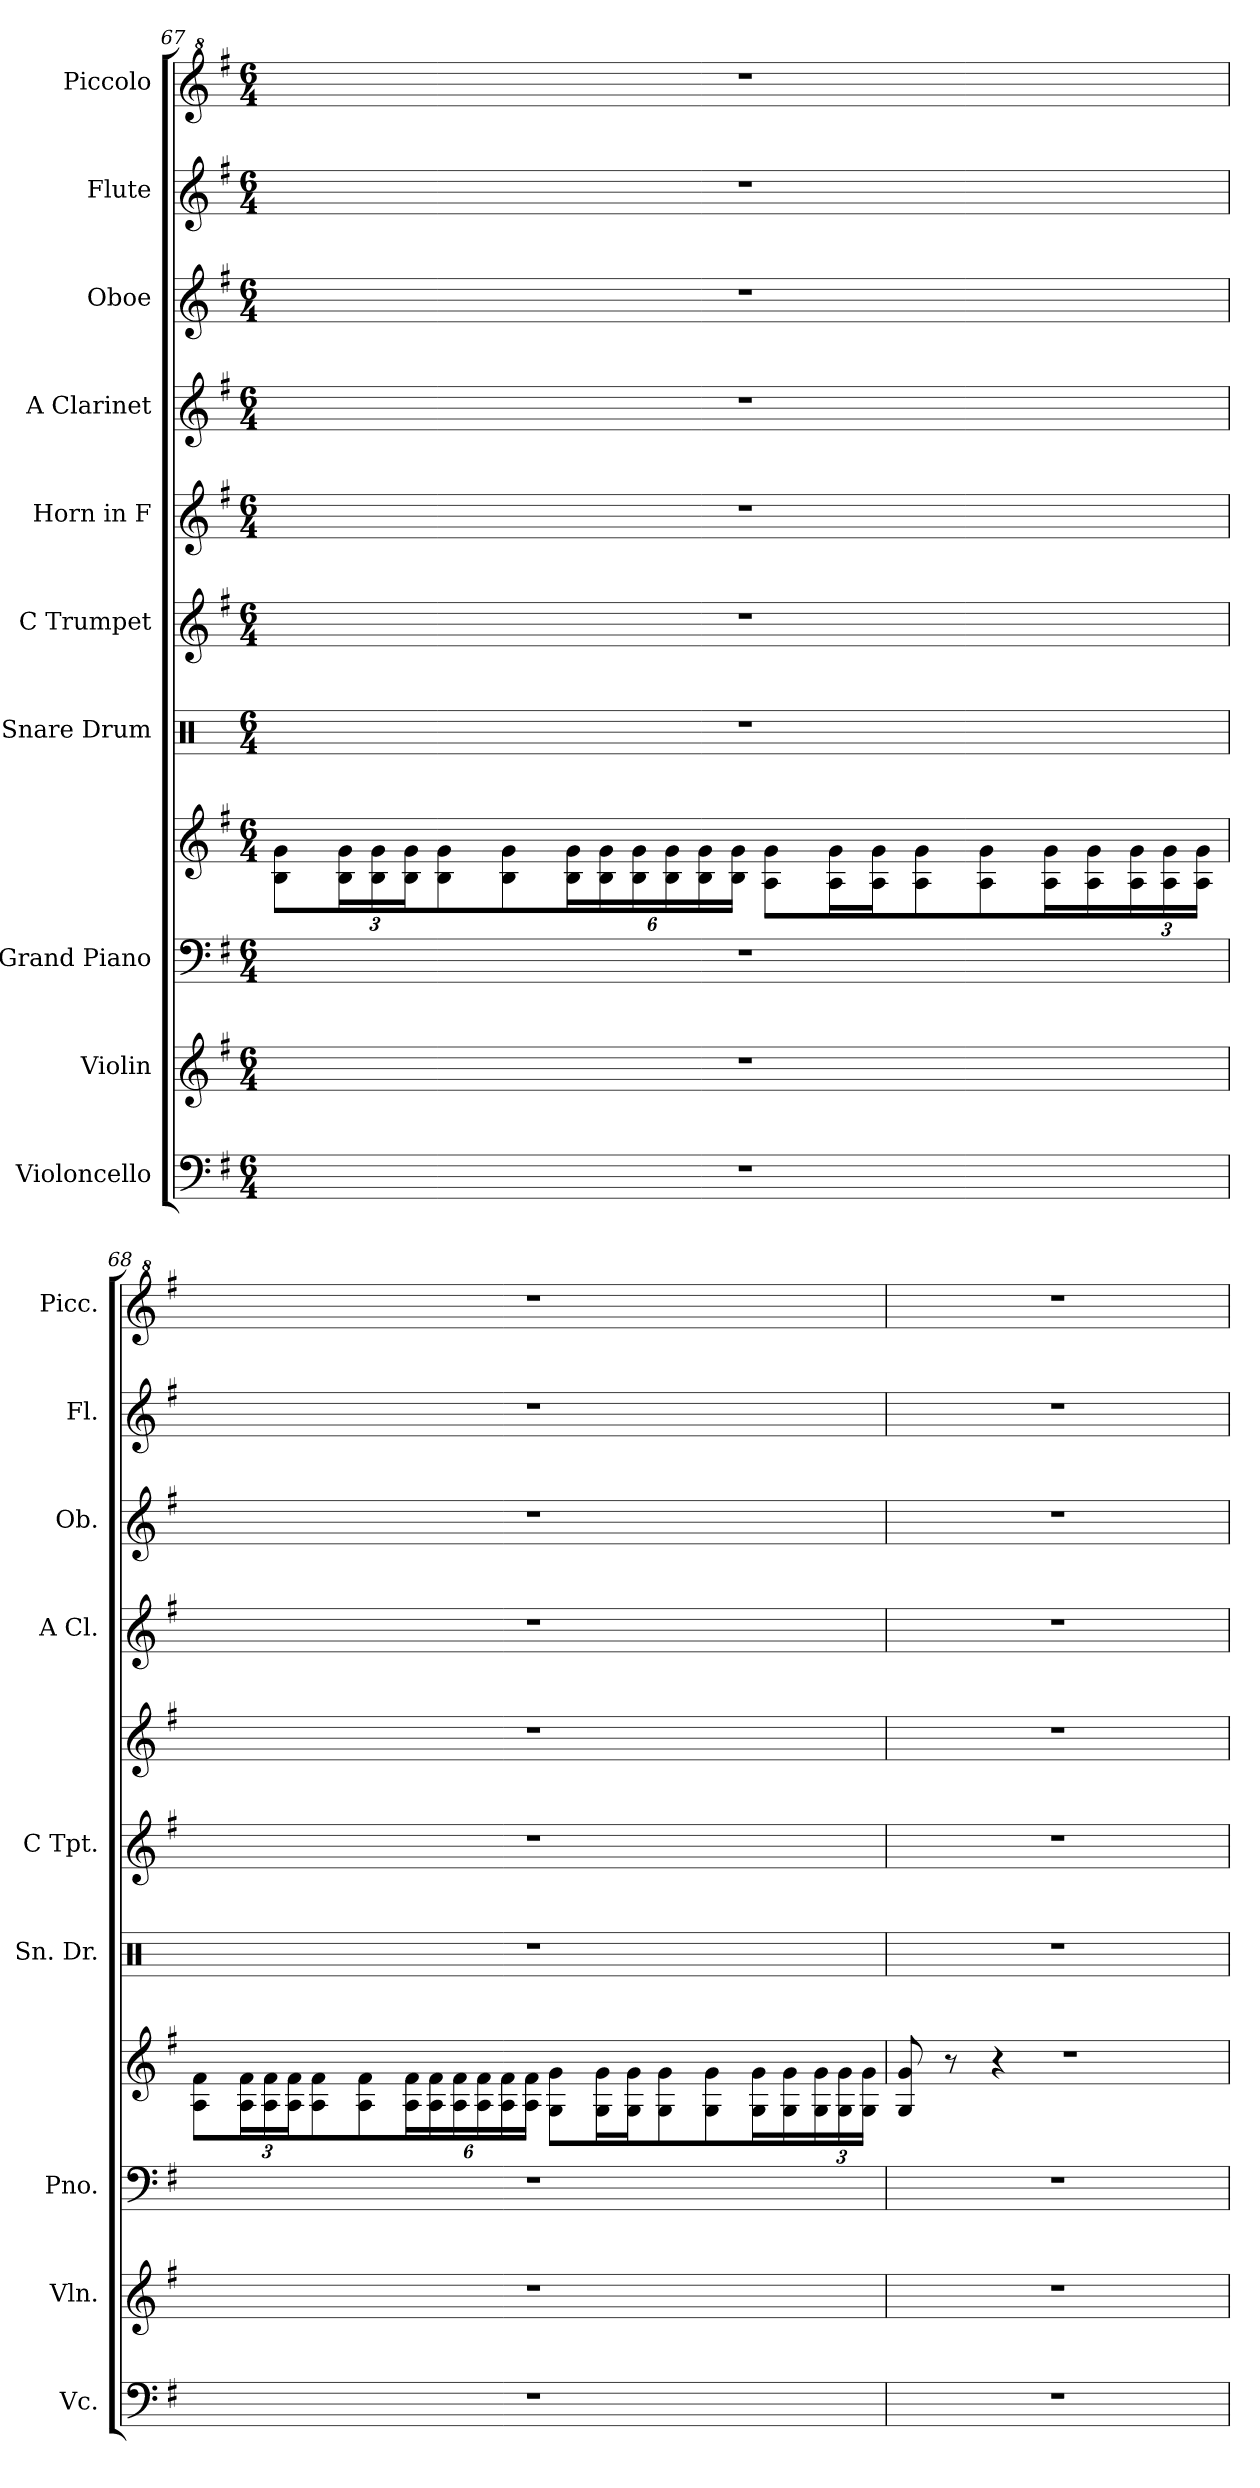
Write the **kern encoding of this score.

**kern	**kern	**kern	**kern	**kern	**kern	**kern	**kern	**kern	**kern	**kern
*part10	*part9	*part8	*part8	*part7	*part6	*part5	*part4	*part3	*part2	*part1
*staff11	*staff10	*staff9	*staff8	*staff7	*staff6	*staff5	*staff4	*staff3	*staff2	*staff1
*I"Violoncello	*I"Violin	*I"Grand Piano	*	*I"Snare Drum	*I"C Trumpet	*I"Horn in F	*I"A Clarinet	*I"Oboe	*I"Flute	*I"Piccolo
*I'Vc.	*I'Vln.	*I'Pno.	*	*I'Sn. Dr.	*I'C Tpt.	*	*I'A Cl.	*I'Ob.	*I'Fl.	*I'Picc.
!!LO:LB:g=z
*clefF4	*clefG2	*clefF4	*clefG2	*clefX	*clefG2	*clefG2	*clefG2	*clefG2	*clefG2	*clefG^2
*	*	*	*	*	*	*ITrd4c7	*ITrd2c3	*	*	*
*k[f#]	*k[f#]	*k[f#]	*k[f#]	*k[]	*k[f#]	*k[]	*k[f#c#g#d#]	*k[f#]	*k[f#]	*k[f#]
*M6/4	*M6/4	*M6/4	*M6/4	*M6/4	*M6/4	*M6/4	*M6/4	*M6/4	*M6/4	*M6/4
=67	=67	=67	=67	=67	=67	=67	=67	=67	=67	=67
1.r	1.r	1.r	8B\ 8g\L	1.r	1.r	1.r	1.r	1.r	1.r	1.r
*	*	*	*Xbrackettup	*	*	*	*	*	*	*
.	.	.	24B\ 24g\L	.	.	.	.	.	.	.
.	.	.	24B\ 24g\	.	.	.	.	.	.	.
.	.	.	24B\ 24g\J	.	.	.	.	.	.	.
.	.	.	8B\ 8g\	.	.	.	.	.	.	.
.	.	.	8B\ 8g\	.	.	.	.	.	.	.
.	.	.	24B\ 24g\L	.	.	.	.	.	.	.
.	.	.	24B\ 24g\	.	.	.	.	.	.	.
.	.	.	24B\ 24g\	.	.	.	.	.	.	.
.	.	.	24B\ 24g\	.	.	.	.	.	.	.
.	.	.	24B\ 24g\	.	.	.	.	.	.	.
.	.	.	24B\ 24g\JJ	.	.	.	.	.	.	.
.	.	.	8A\ 8g\L	.	.	.	.	.	.	.
.	.	.	16A\ 16g\L	.	.	.	.	.	.	.
.	.	.	16A\ 16g\J	.	.	.	.	.	.	.
.	.	.	8A\ 8g\	.	.	.	.	.	.	.
.	.	.	8A\ 8g\	.	.	.	.	.	.	.
.	.	.	16A\ 16g\L	.	.	.	.	.	.	.
.	.	.	16A\ 16g\	.	.	.	.	.	.	.
.	.	.	24A\ 24g\	.	.	.	.	.	.	.
.	.	.	24A\ 24g\	.	.	.	.	.	.	.
.	.	.	24A\ 24g\JJ	.	.	.	.	.	.	.
!!LO:LB:g=z
=68	=68	=68	=68	=68	=68	=68	=68	=68	=68	=68
1.r	1.r	1.r	8A\ 8f#\L	1.r	1.r	1.r	1.r	1.r	1.r	1.r
.	.	.	24A\ 24f#\L	.	.	.	.	.	.	.
.	.	.	24A\ 24f#\	.	.	.	.	.	.	.
.	.	.	24A\ 24f#\J	.	.	.	.	.	.	.
.	.	.	8A\ 8f#\	.	.	.	.	.	.	.
.	.	.	8A\ 8f#\	.	.	.	.	.	.	.
.	.	.	24A\ 24f#\L	.	.	.	.	.	.	.
.	.	.	24A\ 24f#\	.	.	.	.	.	.	.
.	.	.	24A\ 24f#\	.	.	.	.	.	.	.
.	.	.	24A\ 24f#\	.	.	.	.	.	.	.
.	.	.	24A\ 24f#\	.	.	.	.	.	.	.
.	.	.	24A\ 24f#\JJ	.	.	.	.	.	.	.
.	.	.	8G\ 8g\L	.	.	.	.	.	.	.
.	.	.	16G\ 16g\L	.	.	.	.	.	.	.
.	.	.	16G\ 16g\J	.	.	.	.	.	.	.
.	.	.	8G\ 8g\	.	.	.	.	.	.	.
.	.	.	8G\ 8g\	.	.	.	.	.	.	.
.	.	.	16G\ 16g\L	.	.	.	.	.	.	.
.	.	.	16G\ 16g\	.	.	.	.	.	.	.
.	.	.	24G\ 24g\	.	.	.	.	.	.	.
.	.	.	24G\ 24g\	.	.	.	.	.	.	.
.	.	.	24G\ 24g\JJ	.	.	.	.	.	.	.
=69	=69	=69	=69	=69	=69	=69	=69	=69	=69	=69
1.r	1.r	1.r	8G/ 8g/	1.r	1.r	1.r	1.r	1.r	1.r	1.r
.	.	.	8r	.	.	.	.	.	.	.
.	.	.	4r	.	.	.	.	.	.	.
.	.	.	1r	.	.	.	.	.	.	.
=	=	=	=	=	=	=	=	=	=	=
*-	*-	*-	*-	*-	*-	*-	*-	*-	*-	*-
